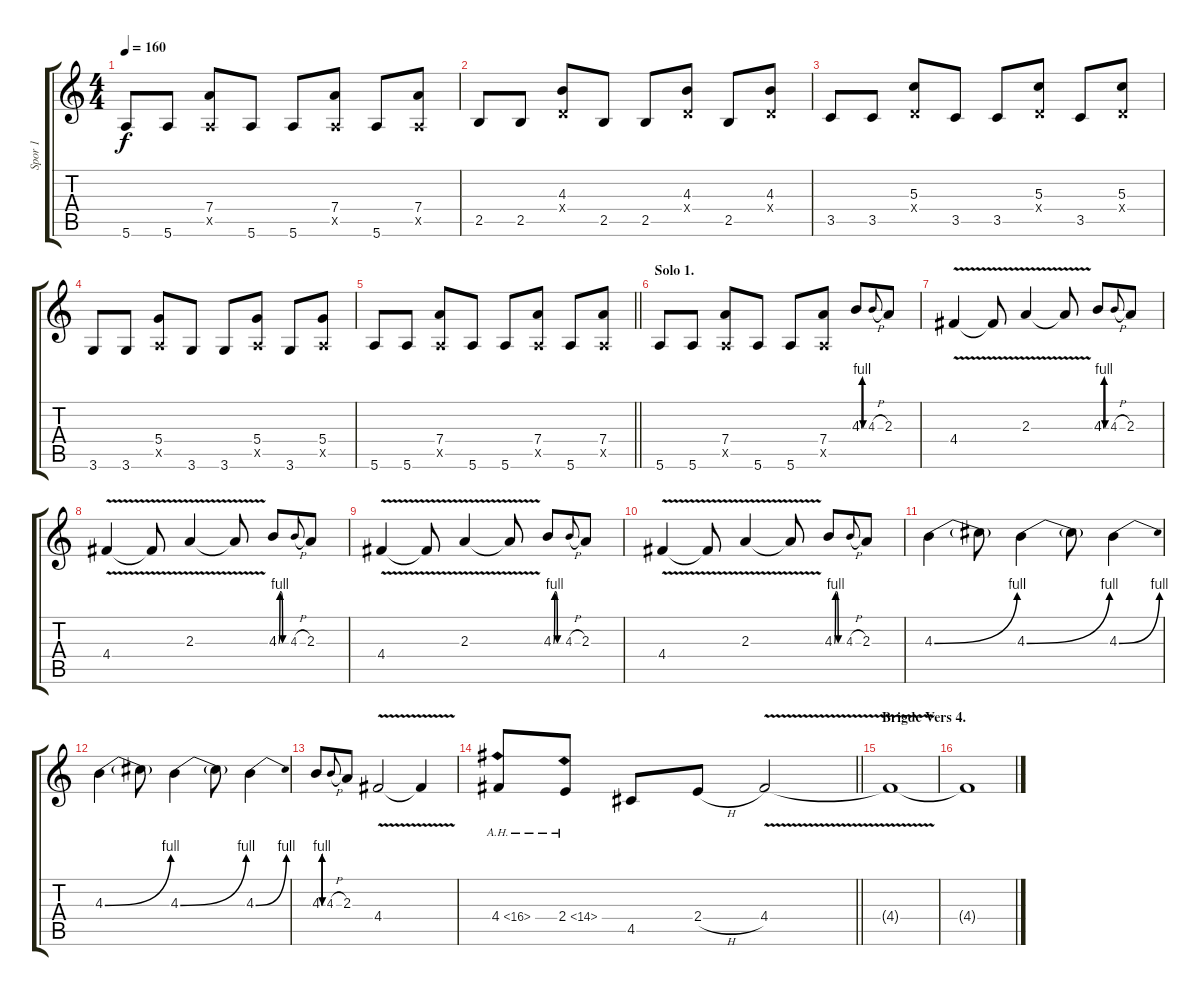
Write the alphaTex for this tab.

\track ("Spor 1" "Spor 1") {instrument distortionguitar}
\staff {score tabs}
\tuning (E4 B3 G3 D3 A2 E2) {hide}
\ts (4 4)
\tempo 160
\clef g2
\ks c
5.6.8{dy f} 5.6.8 (7.4 0.5{x}).8 5.6.8 5.6.8 (7.4 0.5{x}).8 5.6.8 (7.4 0.5{x}).8 |
2.5.8 2.5.8 (4.3 0.4{x}).8 2.5.8 2.5.8 (4.3 0.4{x}).8 2.5.8 (4.3 0.4{x}).8 |
3.5.8 3.5.8 (5.3 0.4{x}).8 3.5.8 3.5.8 (5.3 0.4{x}).8 3.5.8 (5.3 0.4{x}).8 |
3.6.8 3.6.8 (5.4 0.5{x}).8 3.6.8 3.6.8 (5.4 0.5{x}).8 3.6.8 (5.4 0.5{x}).8 |
\barLineRight lightlight
5.6.8 5.6.8 (7.4 0.5{x}).8 5.6.8 5.6.8 (7.4 0.5{x}).8 5.6.8 (7.4 0.5{x}).8 |
\section ("" "Solo 1.")
5.6.8 5.6.8 (7.4 0.5{x}).8 5.6.8 5.6.8 (7.4 0.5{x}).8 4.3{be (custom 0 0 10 4 20 4 30 0 60 0)}.8 4.3{h}.8{gr onbeat} 2.3.8 |
4.4{v}.4 4.4{t}.8 2.3{v}.4 2.3{t}.8 4.3{be (custom 0 0 10 4 20 4 30 0 60 0)}.8 4.3{h}.8{gr onbeat} 2.3.8 |
4.4{v}.4 4.4{t}.8 2.3{v}.4 2.3{t}.8 4.3{be (custom 0 0 10 4 20 4 30 0 60 0)}.8 4.3{h}.8{gr onbeat} 2.3.8 |
4.4{v}.4 4.4{t}.8 2.3{v}.4 2.3{t}.8 4.3{be (custom 0 0 10 4 20 4 30 0 60 0)}.8 4.3{h}.8{gr onbeat} 2.3.8 |
4.4{v}.4 4.4{t}.8 2.3{v}.4 2.3{t}.8 4.3{be (custom 0 0 10 4 20 4 30 0 60 0)}.8 4.3{h}.8{gr onbeat} 2.3.8 |
4.3{be (bend 0 0 60 4)}.4 4.3{t}.8 4.3{be (bend 0 0 60 4)}.4 4.3{t}.8 4.3{be (bend 0 0 60 4)}.4 |
4.3{be (bend 0 0 60 4)}.4 4.3{t}.8 4.3{be (bend 0 0 60 4)}.4 4.3{t}.8 4.3{be (bend 0 0 60 4)}.4 |
4.3{be (custom 0 0 10 4 20 4 30 0 60 0)}.8 4.3{h}.8{gr onbeat} 2.3.8 4.4{v}.2 4.4{t}.4 |
\barLineRight lightlight
4.4{ah 12}.8 2.4{ah 12}.8 4.5.8 2.4{h}.8 4.4{v}.2 |
\section ("" "Brigde Vers 4.")
4.4{t}.1 |
4.4{t}.1
